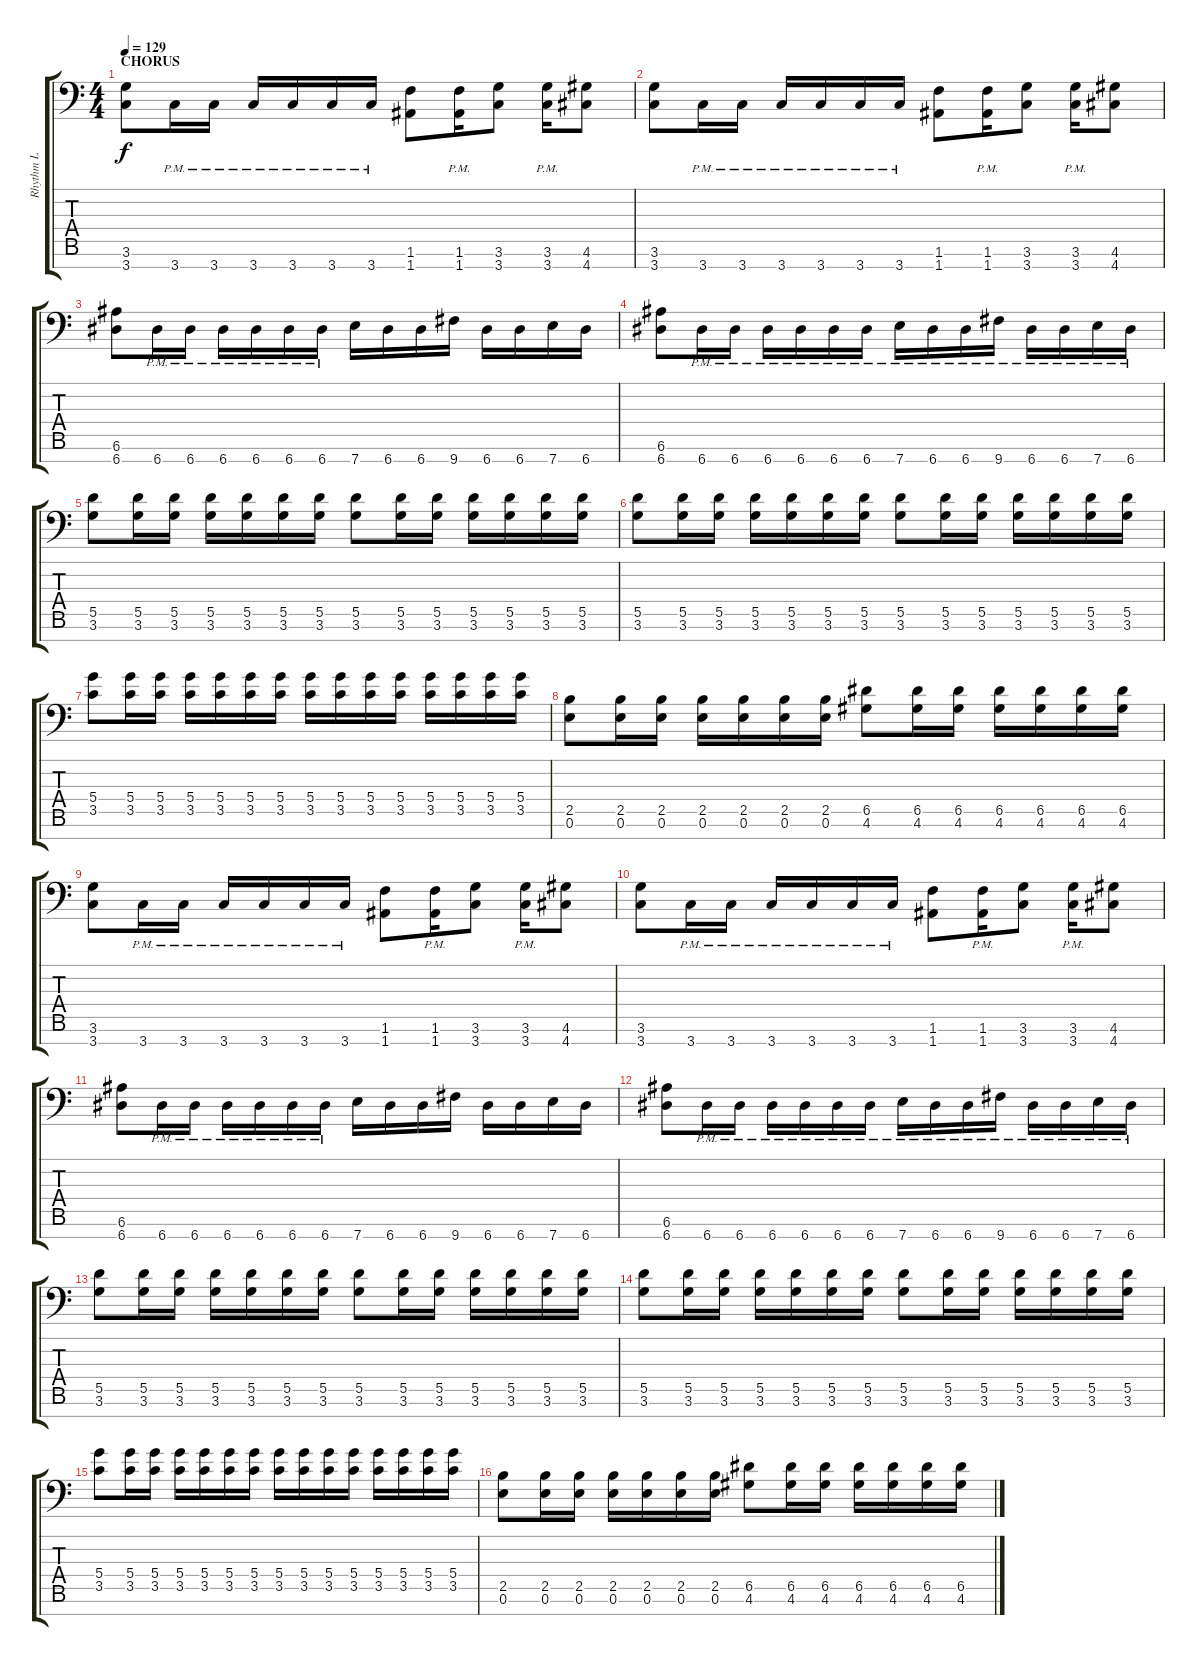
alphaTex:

\track ("Rhythm L" "Rhythm L") {instrument distortionguitar}
\staff {score tabs}
\tuning (E4 B3 G3 D3 A2 E2 A1) {hide}
\ts (4 4)
\section ("" "CHORUS")
\tempo 129
\clef f4
\ks c
(3.6 3.7).8{dy f} 3.7{pm}.16 3.7{pm}.16 3.7{pm}.16 3.7{pm}.16 3.7{pm}.16 3.7{pm}.16 (1.6 1.7).8 (1.6{pm} 1.7{pm}).16 (3.6 3.7).8 (3.6{pm} 3.7{pm}).16 (4.6 4.7).8 |
(3.6 3.7).8 3.7{pm}.16 3.7{pm}.16 3.7{pm}.16 3.7{pm}.16 3.7{pm}.16 3.7{pm}.16 (1.6 1.7).8 (1.6{pm} 1.7{pm}).16 (3.6 3.7).8 (3.6{pm} 3.7{pm}).16 (4.6 4.7).8 |
(6.6 6.7).8 6.7{pm}.16 6.7{pm}.16 6.7{pm}.16 6.7{pm}.16 6.7{pm}.16 6.7{pm}.16 7.7.16 6.7.16 6.7.16 9.7.16 6.7.16 6.7.16 7.7.16 6.7.16 |
(6.6 6.7).8 6.7{pm}.16 6.7{pm}.16 6.7{pm}.16 6.7{pm}.16 6.7{pm}.16 6.7{pm}.16 7.7{pm}.16 6.7{pm}.16 6.7{pm}.16 9.7{pm}.16 6.7{pm}.16 6.7{pm}.16 7.7{pm}.16 6.7{pm}.16 |
(5.5 3.6).8 (5.5 3.6).16 (5.5 3.6).16 (5.5 3.6).16 (5.5 3.6).16 (5.5 3.6).16 (5.5 3.6).16 (5.5 3.6).8 (5.5 3.6).16 (5.5 3.6).16 (5.5 3.6).16 (5.5 3.6).16 (5.5 3.6).16 (5.5 3.6).16 |
(5.5 3.6).8 (5.5 3.6).16 (5.5 3.6).16 (5.5 3.6).16 (5.5 3.6).16 (5.5 3.6).16 (5.5 3.6).16 (5.5 3.6).8 (5.5 3.6).16 (5.5 3.6).16 (5.5 3.6).16 (5.5 3.6).16 (5.5 3.6).16 (5.5 3.6).16 |
(5.4 3.5).8 (5.4 3.5).16 (5.4 3.5).16 (5.4 3.5).16 (5.4 3.5).16 (5.4 3.5).16 (5.4 3.5).16 (5.4 3.5).16 (5.4 3.5).16 (5.4 3.5).16 (5.4 3.5).16 (5.4 3.5).16 (5.4 3.5).16 (5.4 3.5).16 (5.4 3.5).16 |
(2.5 0.6).8 (2.5 0.6).16 (2.5 0.6).16 (2.5 0.6).16 (2.5 0.6).16 (2.5 0.6).16 (2.5 0.6).16 (6.5 4.6).8 (6.5 4.6).16 (6.5 4.6).16 (6.5 4.6).16 (6.5 4.6).16 (6.5 4.6).16 (6.5 4.6).16 |
(3.6 3.7).8 3.7{pm}.16 3.7{pm}.16 3.7{pm}.16 3.7{pm}.16 3.7{pm}.16 3.7{pm}.16 (1.6 1.7).8 (1.6{pm} 1.7{pm}).16 (3.6 3.7).8 (3.6{pm} 3.7{pm}).16 (4.6 4.7).8 |
(3.6 3.7).8 3.7{pm}.16 3.7{pm}.16 3.7{pm}.16 3.7{pm}.16 3.7{pm}.16 3.7{pm}.16 (1.6 1.7).8 (1.6{pm} 1.7{pm}).16 (3.6 3.7).8 (3.6{pm} 3.7{pm}).16 (4.6 4.7).8 |
(6.6 6.7).8 6.7{pm}.16 6.7{pm}.16 6.7{pm}.16 6.7{pm}.16 6.7{pm}.16 6.7{pm}.16 7.7.16 6.7.16 6.7.16 9.7.16 6.7.16 6.7.16 7.7.16 6.7.16 |
(6.6 6.7).8 6.7{pm}.16 6.7{pm}.16 6.7{pm}.16 6.7{pm}.16 6.7{pm}.16 6.7{pm}.16 7.7{pm}.16 6.7{pm}.16 6.7{pm}.16 9.7{pm}.16 6.7{pm}.16 6.7{pm}.16 7.7{pm}.16 6.7{pm}.16 |
(5.5 3.6).8 (5.5 3.6).16 (5.5 3.6).16 (5.5 3.6).16 (5.5 3.6).16 (5.5 3.6).16 (5.5 3.6).16 (5.5 3.6).8 (5.5 3.6).16 (5.5 3.6).16 (5.5 3.6).16 (5.5 3.6).16 (5.5 3.6).16 (5.5 3.6).16 |
(5.5 3.6).8 (5.5 3.6).16 (5.5 3.6).16 (5.5 3.6).16 (5.5 3.6).16 (5.5 3.6).16 (5.5 3.6).16 (5.5 3.6).8 (5.5 3.6).16 (5.5 3.6).16 (5.5 3.6).16 (5.5 3.6).16 (5.5 3.6).16 (5.5 3.6).16 |
(5.4 3.5).8 (5.4 3.5).16 (5.4 3.5).16 (5.4 3.5).16 (5.4 3.5).16 (5.4 3.5).16 (5.4 3.5).16 (5.4 3.5).16 (5.4 3.5).16 (5.4 3.5).16 (5.4 3.5).16 (5.4 3.5).16 (5.4 3.5).16 (5.4 3.5).16 (5.4 3.5).16 |
(2.5 0.6).8 (2.5 0.6).16 (2.5 0.6).16 (2.5 0.6).16 (2.5 0.6).16 (2.5 0.6).16 (2.5 0.6).16 (6.5 4.6).8 (6.5 4.6).16 (6.5 4.6).16 (6.5 4.6).16 (6.5 4.6).16 (6.5 4.6).16 (6.5 4.6).16
